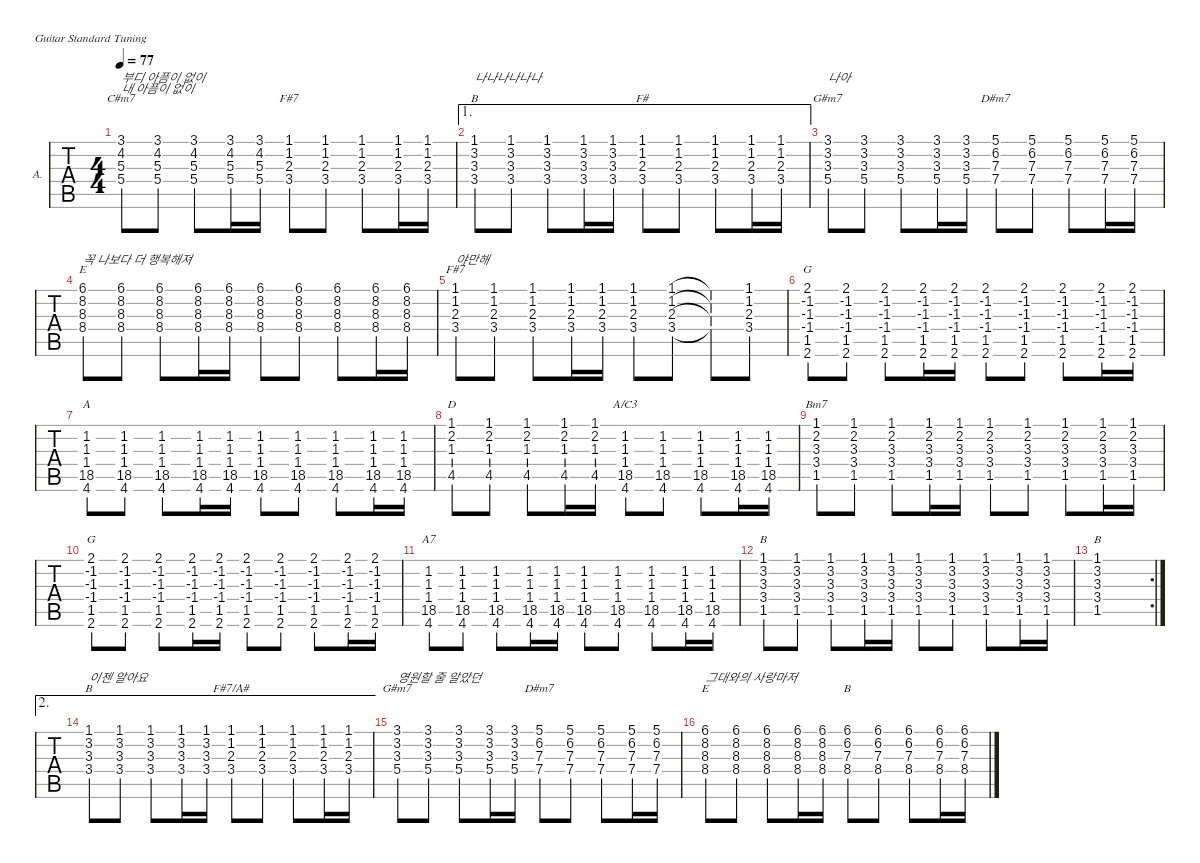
\defaultSystemsLayout 4
\hideDynamics
\bracketExtendMode nobrackets
\firstSystemTrackNameOrientation horizontal
\track ("Clean Guitar" "A.") {defaultSystemsLayout 4 instrument electricguitarclean}
\staff {tabs}
\tuning (E4 B3 G3 D3 A2 E2)
\chord ("B" 2 4 4 4 x x) {showdiagram false showfingering false}
\chord ("G#m7" 4 4 4 6 x x) {firstfret 4 showdiagram false showfingering false barre (4 4)}
\chord ("D#m7" 6 7 8 8 x x) {firstfret 6 showdiagram false showfingering false}
\chord ("E" 7 9 9 9 x x) {firstfret 7 showdiagram false showfingering false}
\chord ("C#m7" 4 5 6 6 x x) {firstfret 4 showdiagram false showfingering false}
\chord ("B" 2 4 4 4 2 x) {showdiagram false showfingering false barre 2}
\chord ("F#7/A#" 2 2 3 4 x x) {showdiagram false showfingering false barre 2}
\chord ("B" 7 7 8 9 x x) {firstfret 7 showdiagram false showfingering false barre 7}
\chord ("F#7" 2 2 3 4 x x) {showdiagram false showfingering false barre 2}
\chord ("F#" 2 2 3 4 x x) {showdiagram false showfingering false barre 2}
\chord ("G" 3 0 0 0 2 3) {showdiagram false showfingering false}
\chord ("A" 0 2 2 2 0 x) {showdiagram false showfingering false}
\chord ("D" 2 3 2 0 x x) {showdiagram false showfingering false barre 2}
\chord ("A/C3" 0 2 2 2 0 x) {showdiagram false showfingering false}
\chord ("Bm7" 2 3 4 4 2 x) {showdiagram false showfingering false barre 2}
\chord ("A7" 0 2 2 2 0 x) {showdiagram false showfingering false}
\ts (4 4)
\tempo 77
\clef g2
\ks c
(3.1 4.2{acc #} 5.3 5.4).8{ch "C#m7" txt "부디 아픔이 없이\n내 아픔이 없이" dy mf} (3.1 5.3 5.4 4.2{acc #}).8 (3.1 5.3 5.4 4.2{acc #}).8 (3.1 5.3 5.4 4.2{acc #}).16 (3.1 5.3 5.4 4.2{acc #}).16 (1.2 2.3 3.4 1.1).8{ch "F#7"} (1.2 2.3 3.4 1.1).8 (1.2 2.3 3.4 1.1).8 (1.2 2.3 3.4 1.1).16 (1.2 2.3 3.4 1.1).16 |
\ae 1
(3.2 3.3{acc #} 3.4 1.1).8{ch "B" txt "나나나나나나"} (3.2 3.3{acc #} 3.4 1.1).8 (3.2 3.3{acc #} 3.4 1.1).8 (3.2 3.3{acc #} 3.4 1.1).16 (3.2 3.3{acc #} 3.4 1.1).16 (1.2 2.3 3.4 1.1).8{ch "F#"} (1.2 2.3 3.4 1.1).8 (1.2 2.3 3.4 1.1).8 (1.2 2.3 3.4 1.1).16 (1.2 2.3 3.4 1.1).16 |
(3.2 3.3{acc #} 5.4 3.1).8{ch "G#m7" txt "나아"} (3.2 3.3{acc #} 5.4 3.1).8 (3.2 3.3{acc #} 5.4 3.1).8 (3.2 3.3{acc #} 5.4 3.1).16 (3.2 3.3{acc #} 5.4 3.1).16 (5.1 7.3 7.4 6.2).8{ch "D#m7"} (5.1 7.3 7.4 6.2).8 (5.1 7.3 7.4 6.2).8 (5.1 7.3 7.4 6.2).16 (5.1 7.3 7.4 6.2).16 |
(6.1{acc #} 8.3{acc #} 8.4{acc #} 8.2).8{ch "E" txt "꼭 나보다 더 행복해져"} (6.1{acc #} 8.3{acc #} 8.4{acc #} 8.2).8 (6.1{acc #} 8.3{acc #} 8.4{acc #} 8.2).8 (6.1{acc #} 8.3{acc #} 8.4{acc #} 8.2).16 (6.1{acc #} 8.3{acc #} 8.4{acc #} 8.2).16 (6.1{acc #} 8.3{acc #} 8.4{acc #} 8.2).8 (6.1{acc #} 8.3{acc #} 8.4{acc #} 8.2).8 (6.1{acc #} 8.3{acc #} 8.4{acc #} 8.2).8 (6.1{acc #} 8.3{acc #} 8.4{acc #} 8.2).16 (6.1{acc #} 8.3{acc #} 8.4{acc #} 8.2).16 |
(1.2 2.3 3.4 1.1).8{ch "F#7" txt "야만해"} (1.2 2.3 3.4 1.1).8 (1.2 2.3 3.4 1.1).8 (1.2 2.3 3.4 1.1).16 (1.2 2.3 3.4 1.1).16 (1.2 2.3 3.4 1.1).8 (1.2 2.3 3.4 1.1).8 (1.2{t} 2.3{t} 3.4{t} 1.1{t}).8 (1.2 2.3 3.4 1.1).8 |
(-1.2{acc #} -1.3{acc #} -1.4{acc #} 2.1{acc #} 2.6{acc #} 1.5{acc #}).8{ch "G"} (-1.2{acc #} -1.3{acc #} -1.4{acc #} 2.1{acc #} 2.6{acc #} 1.5{acc #}).8 (-1.2{acc #} -1.3{acc #} -1.4{acc #} 2.1{acc #} 2.6{acc #} 1.5{acc #}).8 (-1.2{acc #} -1.3{acc #} -1.4{acc #} 2.1{acc #} 2.6{acc #} 1.5{acc #}).16 (-1.2{acc #} -1.3{acc #} -1.4{acc #} 2.1{acc #} 2.6{acc #} 1.5{acc #}).16 (-1.2{acc #} -1.3{acc #} -1.4{acc #} 2.1{acc #} 2.6{acc #} 1.5{acc #}).8 (-1.2{acc #} -1.3{acc #} -1.4{acc #} 2.1{acc #} 2.6{acc #} 1.5{acc #}).8 (-1.2{acc #} -1.3{acc #} -1.4{acc #} 2.1{acc #} 2.6{acc #} 1.5{acc #}).8 (-1.2{acc #} -1.3{acc #} -1.4{acc #} 2.1{acc #} 2.6{acc #} 1.5{acc #}).16 (-1.2{acc #} -1.3{acc #} -1.4{acc #} 2.1{acc #} 2.6{acc #} 1.5{acc #}).16 |
(1.2 1.3{acc #} 1.4{acc #} 18.5{acc #} 4.6{acc #}).8{ch "A"} (1.2 1.3{acc #} 1.4{acc #} 18.5{acc #} 4.6{acc #}).8 (1.2 1.3{acc #} 1.4{acc #} 18.5{acc #} 4.6{acc #}).8 (1.2 1.3{acc #} 1.4{acc #} 18.5{acc #} 4.6{acc #}).16 (1.2 1.3{acc #} 1.4{acc #} 18.5{acc #} 4.6{acc #}).16 (1.2 1.3{acc #} 1.4{acc #} 18.5{acc #} 4.6{acc #}).8 (1.2 1.3{acc #} 1.4{acc #} 18.5{acc #} 4.6{acc #}).8 (1.2 1.3{acc #} 1.4{acc #} 18.5{acc #} 4.6{acc #}).8 (1.2 1.3{acc #} 1.4{acc #} 18.5{acc #} 4.6{acc #}).16 (1.2 1.3{acc #} 1.4{acc #} 18.5{acc #} 4.6{acc #}).16 |
(1.1 2.2{acc #} 1.3{acc #} 4.5{acc #}).8{ch "D"} (1.1 2.2{acc #} 1.3{acc #} 4.5{acc #}).8 (1.1 2.2{acc #} 1.3{acc #} 4.5{acc #}).8 (1.1 2.2{acc #} 1.3{acc #} 4.5{acc #}).16 (1.1 2.2{acc #} 1.3{acc #} 4.5{acc #}).16 (1.2 1.3{acc #} 1.4{acc #} 18.5{acc #} 4.6{acc #}).8{ch "A/C3"} (1.2 1.3{acc #} 1.4{acc #} 18.5{acc #} 4.6{acc #}).8 (1.2 1.3{acc #} 1.4{acc #} 18.5{acc #} 4.6{acc #}).8 (1.2 1.3{acc #} 1.4{acc #} 18.5{acc #} 4.6{acc #}).16 (1.2 1.3{acc #} 1.4{acc #} 18.5{acc #} 4.6{acc #}).16 |
(1.1 2.2{acc #} 3.3{acc #} 1.5{acc #} 3.4).8{ch "Bm7"} (1.1 2.2{acc #} 3.3{acc #} 1.5{acc #} 3.4).8 (1.1 2.2{acc #} 3.3{acc #} 1.5{acc #} 3.4).8 (1.1 2.2{acc #} 3.3{acc #} 1.5{acc #} 3.4).16 (1.1 2.2{acc #} 3.3{acc #} 1.5{acc #} 3.4).16 (1.1 2.2{acc #} 3.3{acc #} 1.5{acc #} 3.4).8 (1.1 2.2{acc #} 3.3{acc #} 1.5{acc #} 3.4).8 (1.1 2.2{acc #} 3.3{acc #} 1.5{acc #} 3.4).8 (1.1 2.2{acc #} 3.3{acc #} 1.5{acc #} 3.4).16 (1.1 2.2{acc #} 3.3{acc #} 1.5{acc #} 3.4).16 |
(-1.2{acc #} -1.3{acc #} -1.4{acc #} 2.1{acc #} 2.6{acc #} 1.5{acc #}).8{ch "G"} (-1.2{acc #} -1.3{acc #} -1.4{acc #} 2.1{acc #} 2.6{acc #} 1.5{acc #}).8 (-1.2{acc #} -1.3{acc #} -1.4{acc #} 2.1{acc #} 2.6{acc #} 1.5{acc #}).8 (-1.2{acc #} -1.3{acc #} -1.4{acc #} 2.1{acc #} 2.6{acc #} 1.5{acc #}).16 (-1.2{acc #} -1.3{acc #} -1.4{acc #} 2.1{acc #} 2.6{acc #} 1.5{acc #}).16 (-1.2{acc #} -1.3{acc #} -1.4{acc #} 2.1{acc #} 2.6{acc #} 1.5{acc #}).8 (-1.2{acc #} -1.3{acc #} -1.4{acc #} 2.1{acc #} 2.6{acc #} 1.5{acc #}).8 (-1.2{acc #} -1.3{acc #} -1.4{acc #} 2.1{acc #} 2.6{acc #} 1.5{acc #}).8 (-1.2{acc #} -1.3{acc #} -1.4{acc #} 2.1{acc #} 2.6{acc #} 1.5{acc #}).16 (-1.2{acc #} -1.3{acc #} -1.4{acc #} 2.1{acc #} 2.6{acc #} 1.5{acc #}).16 |
(1.2 1.3{acc #} 1.4{acc #} 18.5{acc #} 4.6{acc #}).8{ch "A7"} (1.2 1.3{acc #} 1.4{acc #} 18.5{acc #} 4.6{acc #}).8 (1.2 1.3{acc #} 1.4{acc #} 18.5{acc #} 4.6{acc #}).8 (1.2 1.3{acc #} 1.4{acc #} 18.5{acc #} 4.6{acc #}).16 (1.2 1.3{acc #} 1.4{acc #} 18.5{acc #} 4.6{acc #}).16 (1.2 1.3{acc #} 1.4{acc #} 18.5{acc #} 4.6{acc #}).8 (1.2 1.3{acc #} 1.4{acc #} 18.5{acc #} 4.6{acc #}).8 (1.2 1.3{acc #} 1.4{acc #} 18.5{acc #} 4.6{acc #}).8 (1.2 1.3{acc #} 1.4{acc #} 18.5{acc #} 4.6{acc #}).16 (1.2 1.3{acc #} 1.4{acc #} 18.5{acc #} 4.6{acc #}).16 |
(3.2 3.3{acc #} 3.4 1.1 1.5{acc #}).8{ch "B"} (3.2 3.3{acc #} 3.4 1.1 1.5{acc #}).8 (3.2 3.3{acc #} 3.4 1.1 1.5{acc #}).8 (3.2 3.3{acc #} 3.4 1.1 1.5{acc #}).16 (3.2 3.3{acc #} 3.4 1.1 1.5{acc #}).16 (3.2 3.3{acc #} 3.4 1.1 1.5{acc #}).8 (3.2 3.3{acc #} 3.4 1.1 1.5{acc #}).8 (3.2 3.3{acc #} 3.4 1.1 1.5{acc #}).8 (3.2 3.3{acc #} 3.4 1.1 1.5{acc #}).16 (3.2 3.3{acc #} 3.4 1.1 1.5{acc #}).16 |
\rc 2
(3.2 3.3{acc #} 3.4 1.1 1.5{acc #}).1{ch "B"} |
\ae 2
(3.2 3.3{acc #} 3.4 1.1).8{ch "B" txt "이젠 알아요"} (3.2 3.3{acc #} 3.4 1.1).8 (3.2 3.3{acc #} 3.4 1.1).8 (3.2 3.3{acc #} 3.4 1.1).16 (3.2 3.3{acc #} 3.4 1.1).16 (1.2 2.3 3.4 1.1).8{ch "F#7/A#"} (1.2 2.3 3.4 1.1).8 (1.2 2.3 3.4 1.1).8 (1.2 2.3 3.4 1.1).16 (1.2 2.3 3.4 1.1).16 |
(3.2 3.3{acc #} 5.4 3.1).8{ch "G#m7" txt "영원할 줄 알았던"} (3.2 3.3{acc #} 5.4 3.1).8 (3.2 3.3{acc #} 5.4 3.1).8 (3.2 3.3{acc #} 5.4 3.1).16 (3.2 3.3{acc #} 5.4 3.1).16 (5.1 7.3 7.4 6.2).8{ch "D#m7"} (5.1 7.3 7.4 6.2).8 (5.1 7.3 7.4 6.2).8 (5.1 7.3 7.4 6.2).16 (5.1 7.3 7.4 6.2).16 |
(6.1{acc #} 8.3{acc #} 8.4{acc #} 8.2).8{ch "E" txt "그대와의 사랑마저"} (6.1{acc #} 8.3{acc #} 8.4{acc #} 8.2).8 (6.1{acc #} 8.3{acc #} 8.4{acc #} 8.2).8 (6.1{acc #} 8.3{acc #} 8.4{acc #} 8.2).16 (6.1{acc #} 8.3{acc #} 8.4{acc #} 8.2).16 (6.1{acc #} 7.3 8.4{acc #} 6.2).8{ch "B"} (6.1{acc #} 7.3 8.4{acc #} 6.2).8 (6.1{acc #} 7.3 8.4{acc #} 6.2).8 (6.1{acc #} 7.3 8.4{acc #} 6.2).16 (6.1{acc #} 7.3 8.4{acc #} 6.2).16
